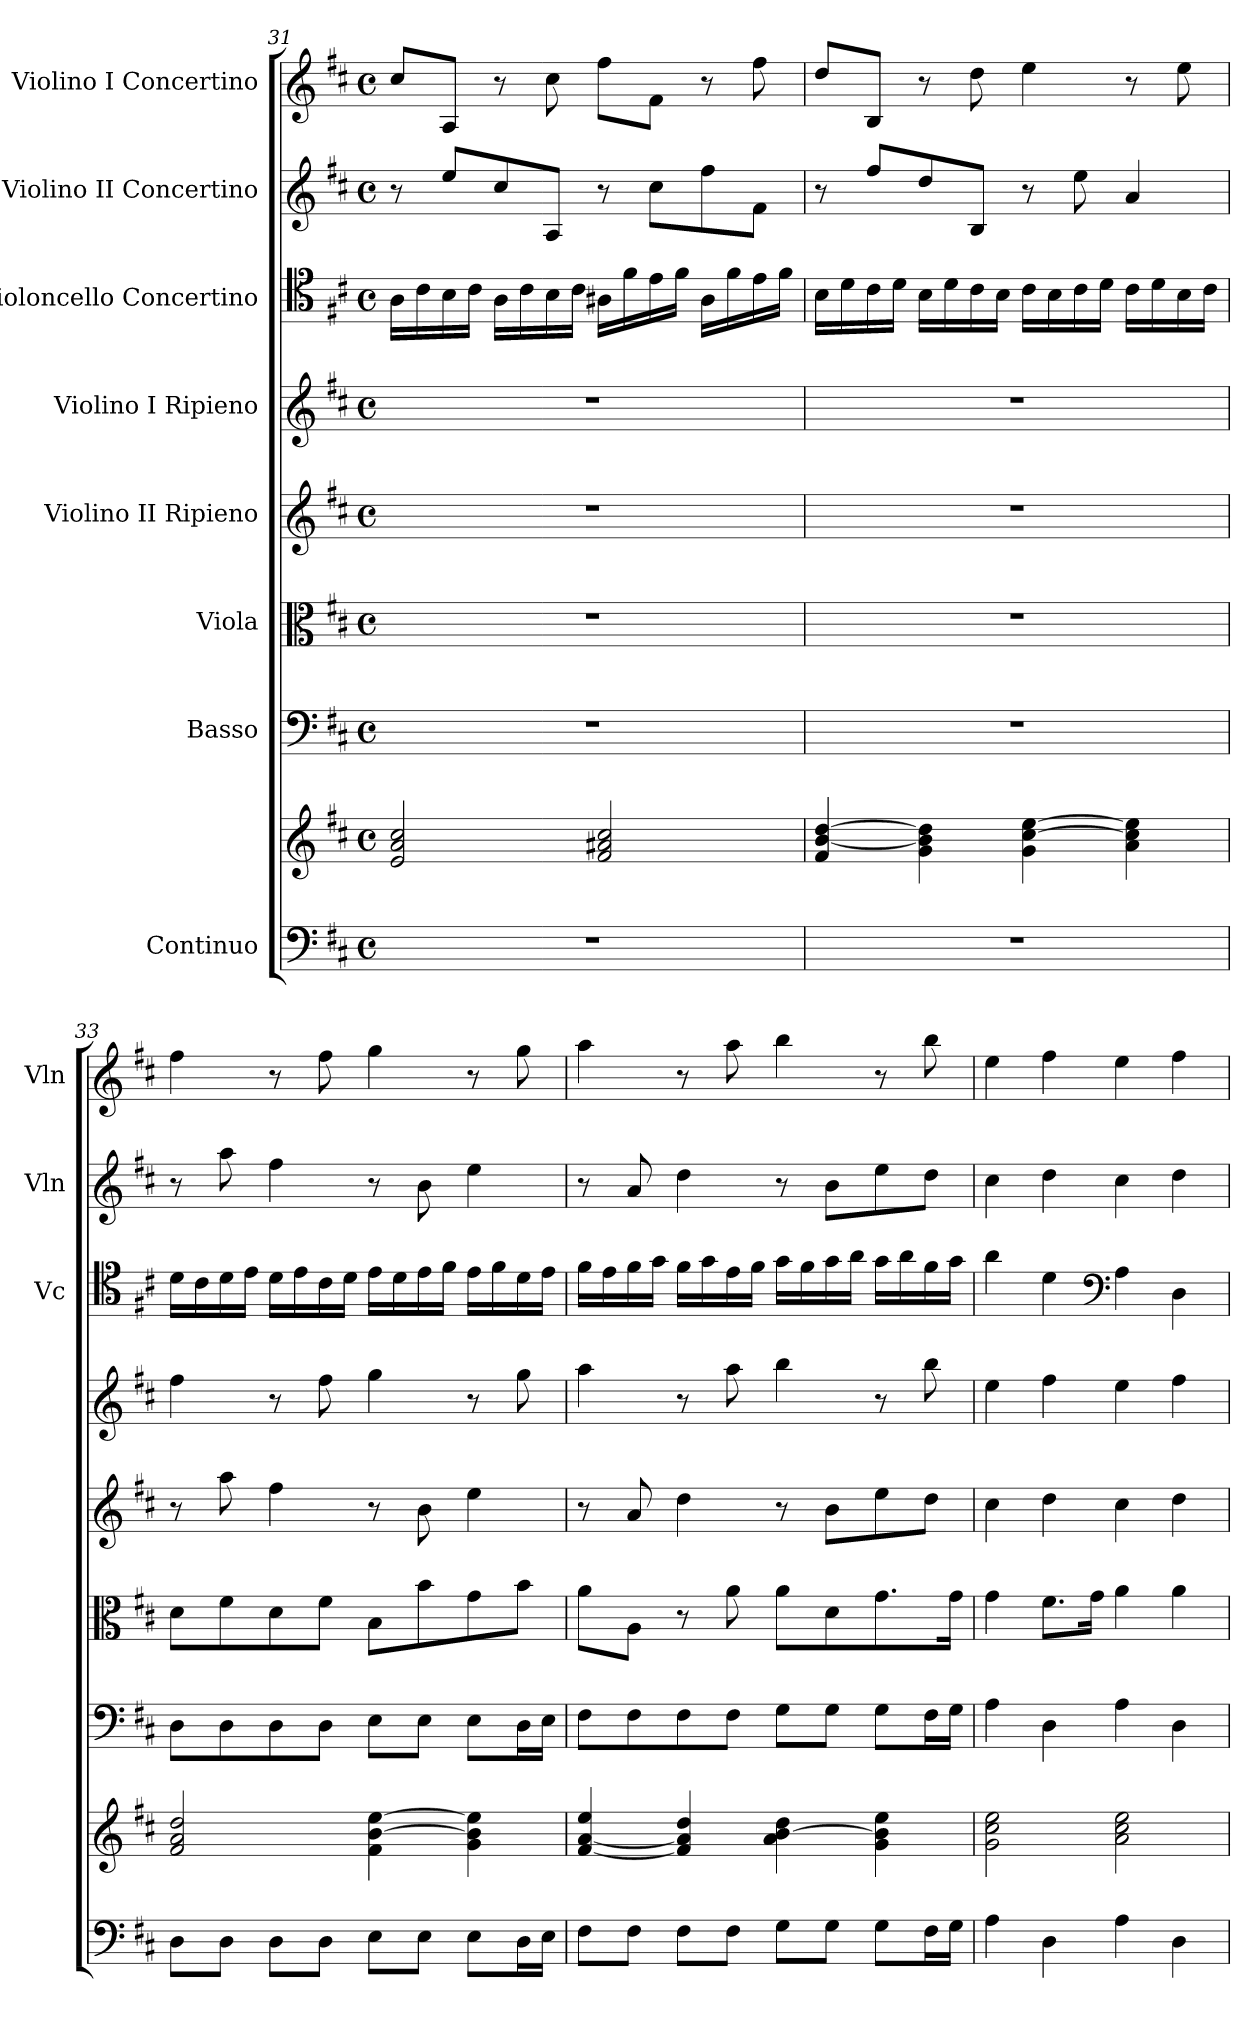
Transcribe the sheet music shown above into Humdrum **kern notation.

**kern	**kern	**kern	**kern	**kern	**kern	**kern	**kern	**kern
*part8	*part8	*part7	*part6	*part5	*part4	*part3	*part2	*part1
*staff9	*staff8	*staff7	*staff6	*staff5	*staff4	*staff3	*staff2	*staff1
*I"Continuo	*	*I"Basso	*I"Viola	*I"Violino II Ripieno	*I"Violino I Ripieno	*I"Violoncello Concertino	*I"Violino II Concertino	*I"Violino I Concertino
*	*	*	*	*	*	*I'Vc	*I'Vln	*I'Vln
*clefF4	*clefG2	*clefF4	*clefC3	*clefG2	*clefG2	*clefC4	*clefG2	*clefG2
*k[f#c#]	*k[f#c#]	*k[f#c#]	*k[f#c#]	*k[f#c#]	*k[f#c#]	*k[f#c#]	*k[f#c#]	*k[f#c#]
*M4/4	*M4/4	*M4/4	*M4/4	*M4/4	*M4/4	*M4/4	*M4/4	*M4/4
*met(c)	*met(c)	*met(c)	*met(c)	*met(c)	*met(c)	*met(c)	*met(c)	*met(c)
=31	=31	=31	=31	=31	=31	=31	=31	=31
1r	2e/ 2a/ 2cc#/	1r	1r	1r	1r	16A\LL	8r	8cc#/L
.	.	.	.	.	.	16c#\	.	.
.	.	.	.	.	.	16B\	8ee/L	8A/J
.	.	.	.	.	.	16c#\JJ	.	.
.	.	.	.	.	.	16A\LL	8cc#/	8r
.	.	.	.	.	.	16c#\	.	.
.	.	.	.	.	.	16B\	8A/J	8cc#\
.	.	.	.	.	.	16c#\JJ	.	.
.	2f#/ 2a#X/ 2cc#/	.	.	.	.	16A#X\LL	8r	8ff#\L
.	.	.	.	.	.	16f#\	.	.
.	.	.	.	.	.	16e\	8cc#\L	8f#\J
.	.	.	.	.	.	16f#\JJ	.	.
.	.	.	.	.	.	16A#\LL	8ff#\	8r
.	.	.	.	.	.	16f#\	.	.
.	.	.	.	.	.	16e\	8f#\J	8ff#\
.	.	.	.	.	.	16f#\JJ	.	.
=32	=32	=32	=32	=32	=32	=32	=32	=32
1r	4f#/ [4b/ [4dd/	1r	1r	1r	1r	16B\LL	8r	8dd/L
.	.	.	.	.	.	16d\	.	.
.	.	.	.	.	.	16c#\	8ff#/L	8B/J
.	.	.	.	.	.	16d\JJ	.	.
.	4g\ 4b\] 4dd\]	.	.	.	.	16B\LL	8dd/	8r
.	.	.	.	.	.	16d\	.	.
.	.	.	.	.	.	16c#\	8B/J	8dd\
.	.	.	.	.	.	16B\JJ	.	.
.	4g\ [4cc#\ [4ee\	.	.	.	.	16c#\LL	8r	4ee\
.	.	.	.	.	.	16B\	.	.
.	.	.	.	.	.	16c#\	8ee\	.
.	.	.	.	.	.	16d\JJ	.	.
.	4a\ 4cc#\] 4ee\]	.	.	.	.	16c#\LL	4a/	8r
.	.	.	.	.	.	16d\	.	.
.	.	.	.	.	.	16B\	.	8ee\
.	.	.	.	.	.	16c#\JJ	.	.
=33	=33	=33	=33	=33	=33	=33	=33	=33
8D\L	2f#/ 2a/ 2dd/	8D\L	8d\L	8r	4ff#\	16d\LL	8r	4ff#\
.	.	.	.	.	.	16c#\	.	.
8D\J	.	8D\	8f#\	8aa\	.	16d\	8aa\	.
.	.	.	.	.	.	16e\JJ	.	.
8D\L	.	8D\	8d\	4ff#\	8r	16d\LL	4ff#\	8r
.	.	.	.	.	.	16e\	.	.
8D\J	.	8D\J	8f#\J	.	8ff#\	16c#\	.	8ff#\
.	.	.	.	.	.	16d\JJ	.	.
8E\L	4f#\ [4b\ [4ee\	8E\L	8B\L	8r	4gg\	16e\LL	8r	4gg\
.	.	.	.	.	.	16d\	.	.
8E\J	.	8E\J	8b\	8b\	.	16e\	8b\	.
.	.	.	.	.	.	16f#\JJ	.	.
8E\L	4g\ 4b\] 4ee\]	8E\L	8g\	4ee\	8r	16e\LL	4ee\	8r
.	.	.	.	.	.	16f#\	.	.
16D\L	.	16D\L	8b\J	.	8gg\	16d\	.	8gg\
16E\JJ	.	16E\JJ	.	.	.	16e\JJ	.	.
!!LO:PB:g=z
=34	=34	=34	=34	=34	=34	=34	=34	=34
8F#\L	[4f#/ [4a/ 4ee/	8F#\L	8a\L	8r	4aa\	16f#\LL	8r	4aa\
.	.	.	.	.	.	16e\	.	.
8F#\J	.	8F#\	8A\J	8a/	.	16f#\	8a/	.
.	.	.	.	.	.	16g\JJ	.	.
8F#\L	4f#/] 4a/] 4dd/	8F#\	8r	4dd\	8r	16f#\LL	4dd\	8r
.	.	.	.	.	.	16g\	.	.
8F#\J	.	8F#\J	8a\	.	8aa\	16e\	.	8aa\
.	.	.	.	.	.	16f#\JJ	.	.
8G\L	4a\ [4b\ 4dd\	8G\L	8a\L	8r	4bb\	16g\LL	8r	4bb\
.	.	.	.	.	.	16f#\	.	.
8G\J	.	8G\J	8d\	8b\L	.	16g\	8b\L	.
.	.	.	.	.	.	16a\JJ	.	.
8G\L	4g\ 4b\] 4ee\	8G\L	8.g\	8ee\	8r	16g\LL	8ee\	8r
.	.	.	.	.	.	16a\	.	.
16F#\L	.	16F#\L	.	8dd\J	8bb\	16f#\	8dd\J	8bb\
16G\JJ	.	16G\JJ	16g\Jk	.	.	16g\JJ	.	.
=35	=35	=35	=35	=35	=35	=35	=35	=35
4A\	2g\ 2cc#\ 2ee\	4A\	4g\	4cc#\	4ee\	4a\	4cc#\	4ee\
4D\	.	4D\	8.f#\L	4dd\	4ff#\	4d\	4dd\	4ff#\
.	.	.	16g\Jk	.	.	.	.	.
*	*	*	*	*	*	*clefF4	*	*
4A\	2a\ 2cc#\ 2ee\	4A\	4a\	4cc#\	4ee\	4A\	4cc#\	4ee\
4D\	.	4D\	4a\	4dd\	4ff#\	4D\	4dd\	4ff#\
=	=	=	=	=	=	=	=	=
*-	*-	*-	*-	*-	*-	*-	*-	*-
